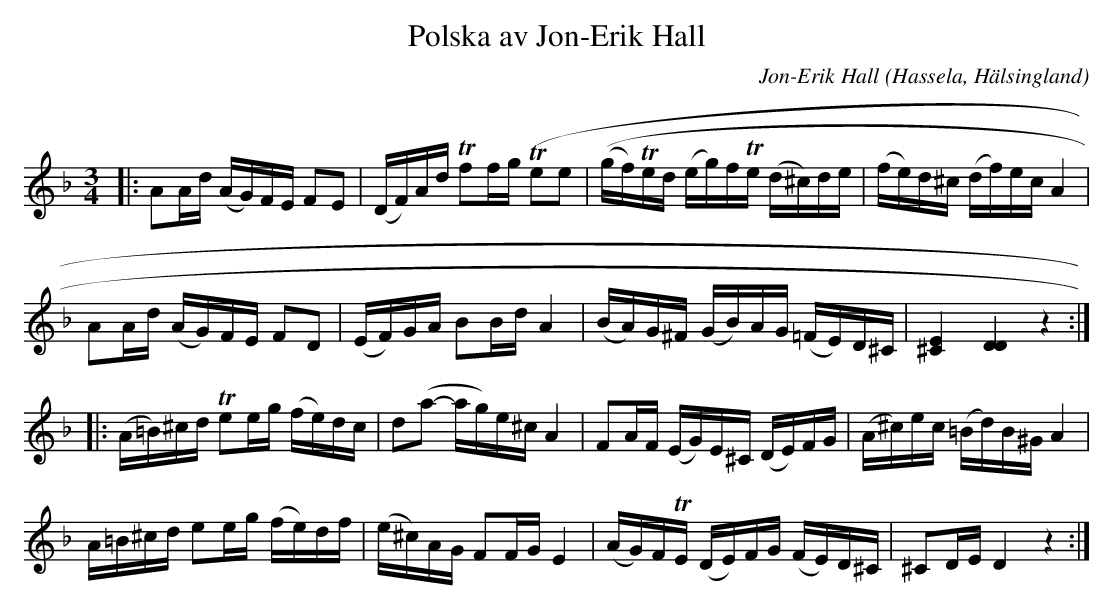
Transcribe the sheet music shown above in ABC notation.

X:1
T:Polska av Jon-Erik Hall
O:Hassela, Hälsingland
C:Jon-Erik Hall
M:3/4
L:1/16
K:Dm
|:A2Ad (AG)FE F2E2|(DF)Ad Tf2fg (Te2e2(|(gf)Ted (eg)fTe (d^c)de|(fe)d^c (df)ec A4|
A2Ad (AG)FE F2D2|(EF)GA B2Bd A4|(BA)G^F (GB)AG (=FE)D^C|[E^C]4 [DD]4 z4:|
|:(A=B)^cd Te2eg (fe)dc|d2(a2- ag)e^c A4|F2AF (EG)E^C (DE)FG|(A^c)ec (=Bd)B^G A4|
A=B^cd e2eg (fe)df|(e^c)AG F2FG E4|(AG)FTE (DE)FG (FE)D^C|^C2DE D4 z4:|
